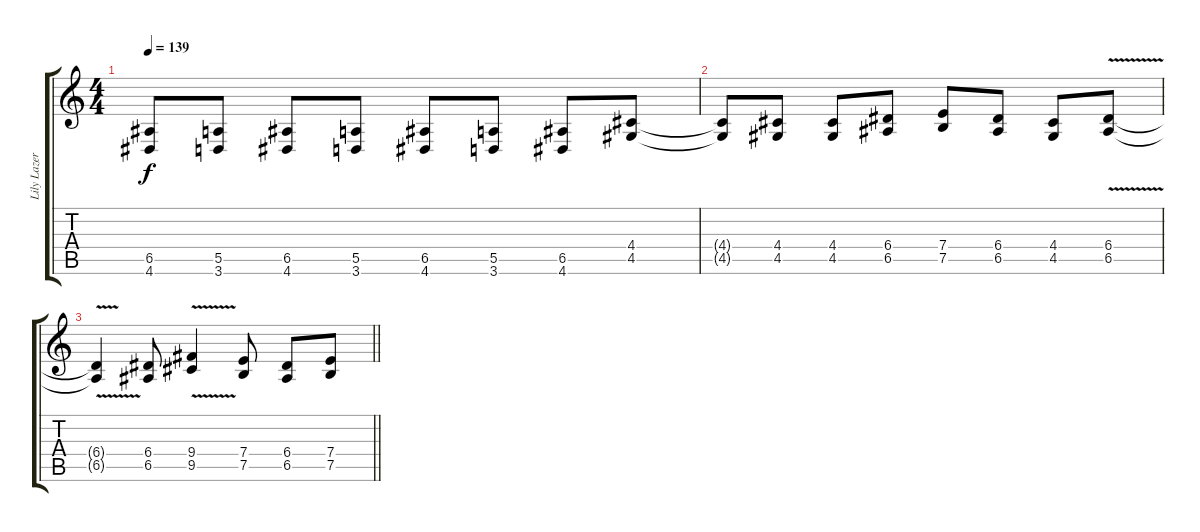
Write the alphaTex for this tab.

\track ("Lily Lazer (Guitar)" "Lily Lazer") {instrument distortionguitar}
\staff {score tabs}
\tuning (B3 Gb3 D3 A2 E2 B1) {hide}
\ts (4 4)
\tempo 139
\clef g2
\ks c
(6.5 4.6).8{dy f} (5.5 3.6).8 (6.5 4.6).8 (5.5 3.6).8 (6.5 4.6).8 (5.5 3.6).8 (6.5 4.6).8 (4.4 4.5).8 |
(4.4{t} 4.5{t}).8 (4.4 4.5).8 (4.4 4.5).8 (6.4 6.5).8 (7.4 7.5).8 (6.4 6.5).8 (4.4 4.5).8 (6.4{v} 6.5{v}).8 |
\barLineRight lightlight
(6.4{t} 6.5{t}).4 (6.4 6.5).8 (9.4{v} 9.5{v}).4 (7.4 7.5).8 (6.4 6.5).8 (7.4 7.5).8
